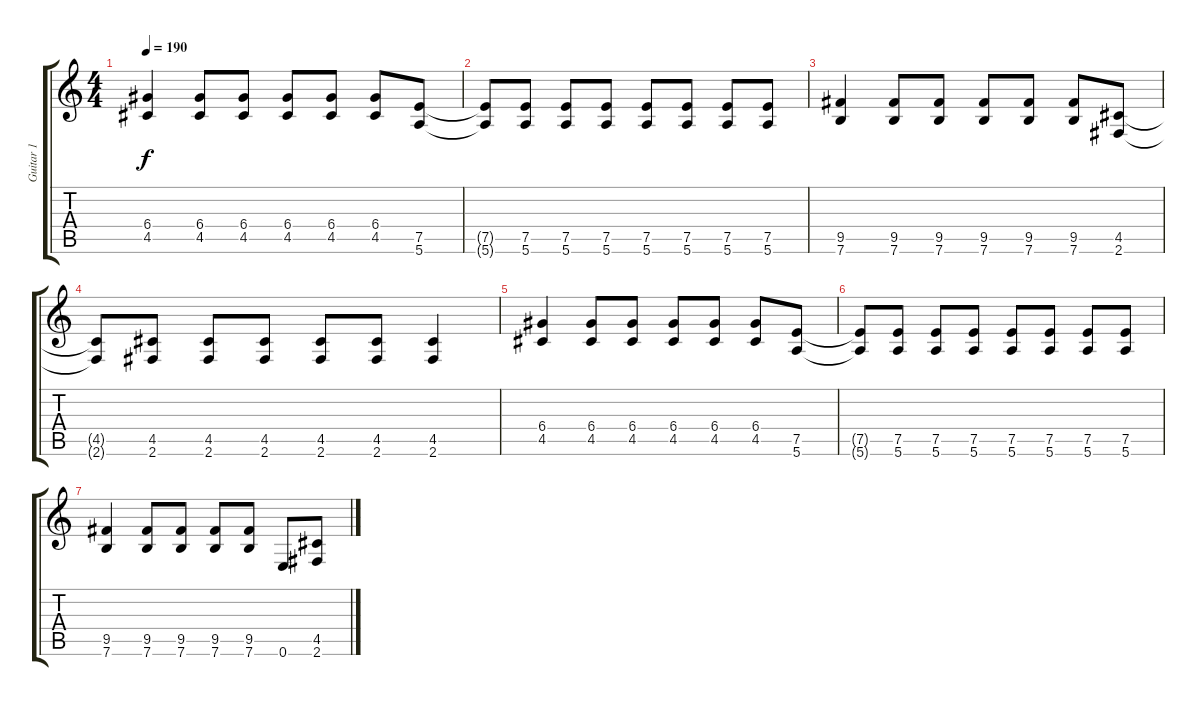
\track ("Guitar 1" "Guitar 1") {instrument overdrivenguitar}
\staff {score tabs}
\tuning (E4 B3 G3 D3 A2 E2) {hide}
\ts (4 4)
\tempo 190
\clef g2
\ks c
(6.4 4.5).4{dy f} (6.4 4.5).8 (6.4 4.5).8 (6.4 4.5).8 (6.4 4.5).8 (6.4 4.5).8 (7.5 5.6).8 |
(7.5{t} 5.6{t}).8 (7.5 5.6).8 (7.5 5.6).8 (7.5 5.6).8 (7.5 5.6).8 (7.5 5.6).8 (7.5 5.6).8 (7.5 5.6).8 |
(9.5 7.6).4 (9.5 7.6).8 (9.5 7.6).8 (9.5 7.6).8 (9.5 7.6).8 (9.5 7.6).8 (4.5 2.6).8 |
(4.5{t} 2.6{t}).8 (4.5 2.6).8 (4.5 2.6).8 (4.5 2.6).8 (4.5 2.6).8 (4.5 2.6).8 (4.5 2.6).4 |
(6.4 4.5).4 (6.4 4.5).8 (6.4 4.5).8 (6.4 4.5).8 (6.4 4.5).8 (6.4 4.5).8 (7.5 5.6).8 |
(7.5{t} 5.6{t}).8 (7.5 5.6).8 (7.5 5.6).8 (7.5 5.6).8 (7.5 5.6).8 (7.5 5.6).8 (7.5 5.6).8 (7.5 5.6).8 |
(9.5 7.6).4 (9.5 7.6).8 (9.5 7.6).8 (9.5 7.6).8 (9.5 7.6).8 0.6.8 (4.5 2.6).8
